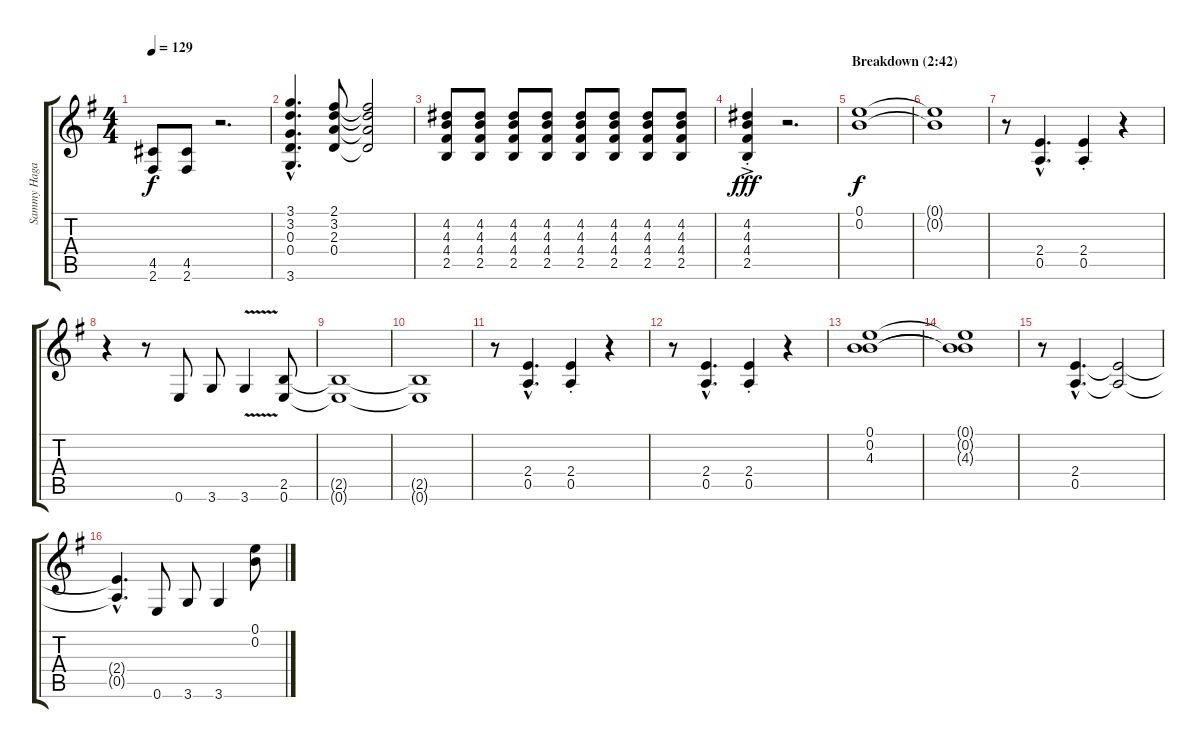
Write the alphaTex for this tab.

\track ("Sammy Hagar" "Sammy Haga") {instrument acousticguitarsteel}
\staff {score tabs}
\tuning (E4 B3 G3 D3 A2 E2) {hide}
\ts (4 4)
\tempo 129
\clef g2
\ks eminor
(4.5 2.6).8{dy f} (4.5 2.6).8 r.2{d} |
(3.1{hac} 3.2{hac} 0.3{hac} 0.4{hac} 3.6{hac}).4{d} (2.1 3.2 2.3 0.4).8 (2.1{t} 3.2{t} 2.3{t} 0.4{t}).2 |
(4.2 4.3 4.4 2.5).8 (4.2 4.3 4.4 2.5).8 (4.2 4.3 4.4 2.5).8 (4.2 4.3 4.4 2.5).8 (4.2 4.3 4.4 2.5).8 (4.2 4.3 4.4 2.5).8 (4.2 4.3 4.4 2.5).8 (4.2 4.3 4.4 2.5).8 |
(4.2{ac st} 4.3{ac st} 4.4{ac st} 2.5{ac st}).4{dy fff} r.2{d} |
\section ("" "Breakdown (2:42)")
(0.1 0.2).1{dy f} |
(0.1{t} 0.2{t}).1 |
r.8 (2.4{hac} 0.5{hac}).4{d} (2.4{st} 0.5{st}).4 r.4 |
r.4 r.8 0.6.8 3.6.8 3.6{v}.4 (2.5 0.6).8 |
(2.5{t} 0.6{t}).1 |
(2.5{t} 0.6{t}).1 |
r.8 (2.4{hac} 0.5{hac}).4{d} (2.4{st} 0.5{st}).4 r.4 |
r.8 (2.4{hac} 0.5{hac}).4{d} (2.4{st} 0.5{st}).4 r.4 |
(0.1 0.2 4.3).1 |
(0.1{t} 0.2{t} 4.3{t}).1 |
r.8 (2.4{hac} 0.5{hac}).4{d} (2.4{t} 0.5{t}).2 |
(2.4{hac t} 0.5{hac t}).4{d} 0.6.8 3.6.8 3.6.4 (0.1 0.2).8
